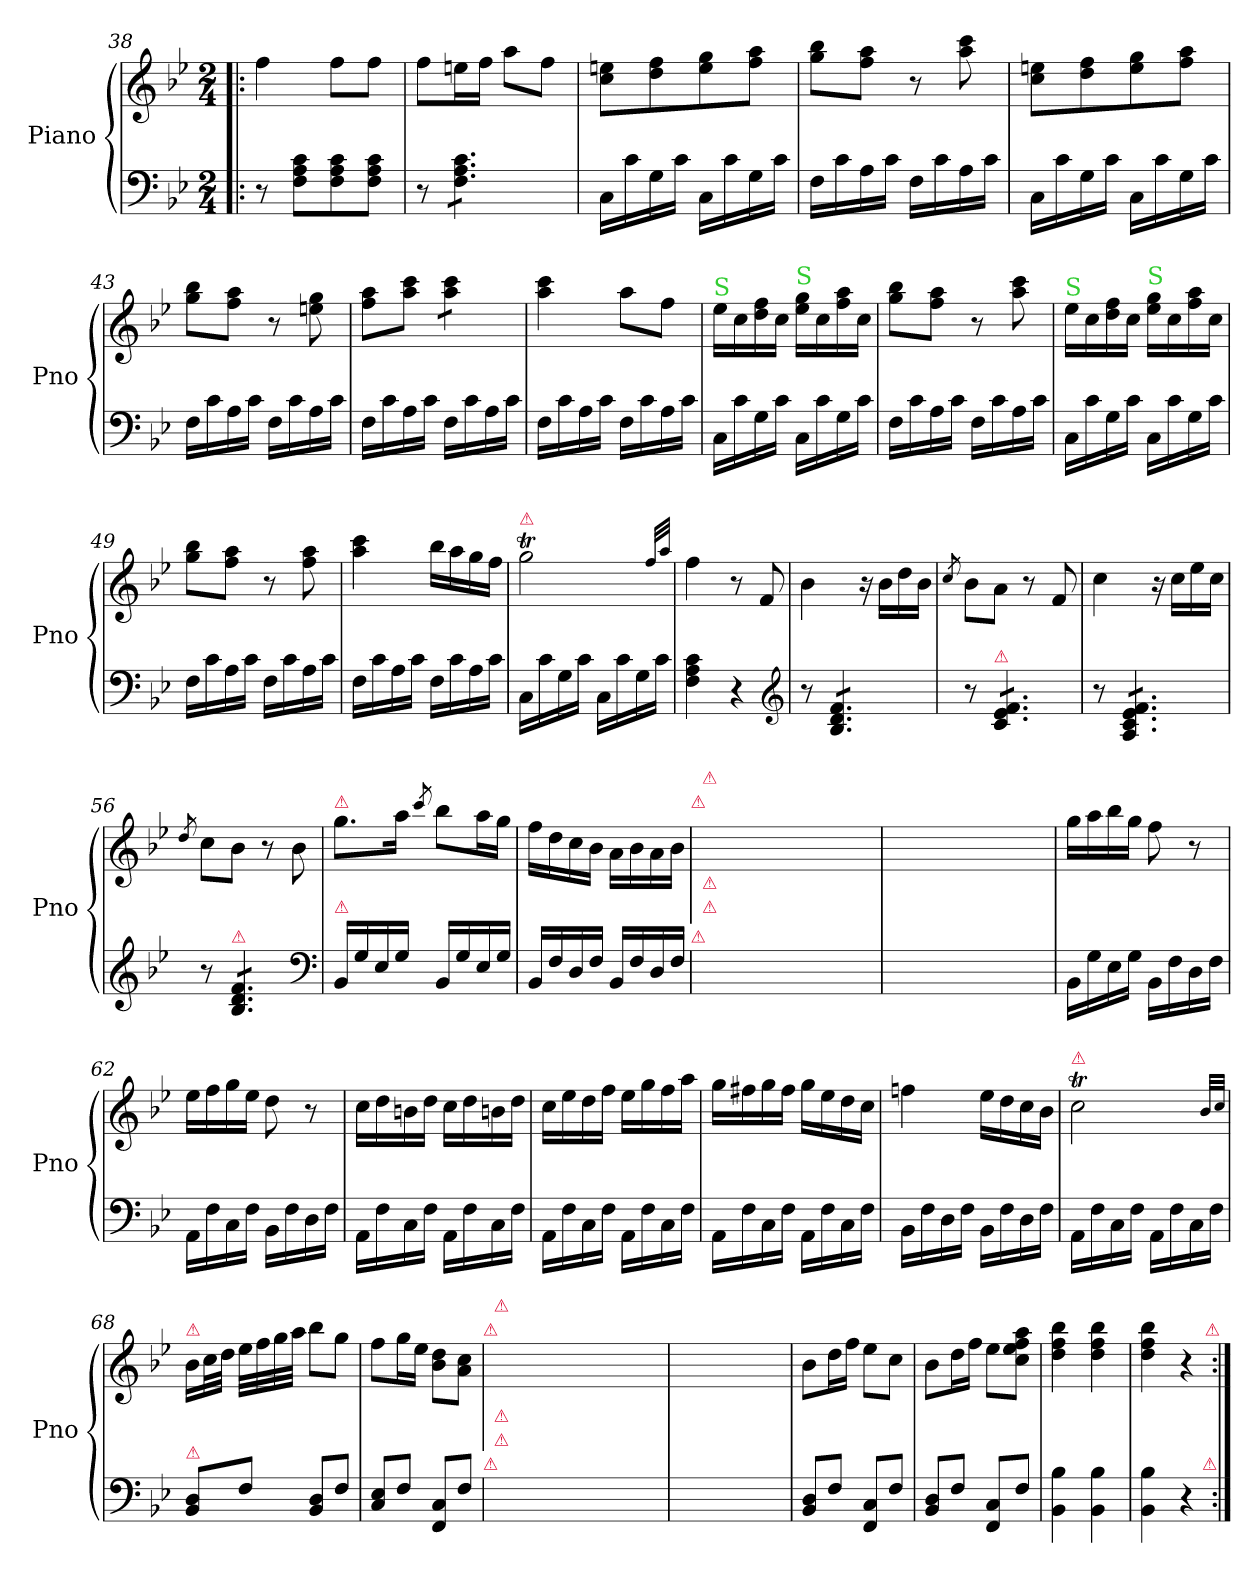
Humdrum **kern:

**kern	**kern
*part1	*part1
*staff2	*staff1
*I"Piano	*
*I'Pno	*
*clefF4	*clefG2
*k[b-e-]	*k[b-e-]
*M2/4	*M2/4
=38!|:	=38!|:
8r	4ff\
8F\ 8A\ 8c\L	.
8F\ 8A\ 8c\	8ff\L
8F\ 8A\ 8c\J	8ff\J
=39	=39
8r	8ff\L
!LO:TX:a:color=crimson:t=⚠	!
*tremolo	*
8F\ 8A\ 8c\L	16een\L
.	16ff\JJ
8F\ 8A\ 8c\	8aa\L
8F\ 8A\ 8c\J	8ff\J
*Xtremolo	*
=40	=40
16C\LL	8cc\ 8een\L
16c\	.
16G\	8dd\ 8ff\
16c\JJ	.
16C\LL	8ee\ 8gg\
16c\	.
16G\	8ff\ 8aa\J
16c\JJ	.
=41	=41
16F\LL	8gg\ 8bb-\L
16c\	.
16A\	8ff\ 8aa\J
16c\JJ	.
16F\LL	8r
16c\	.
16A\	8aa\ 8ccc\
16c\JJ	.
=42	=42
16C\LL	8cc\ 8een\L
16c\	.
16G\	8dd\ 8ff\
16c\JJ	.
16C\LL	8ee\ 8gg\
16c\	.
16G\	8ff\ 8aa\J
16c\JJ	.
=43	=43
16F\LL	8gg\ 8bb-\L
16c\	.
16A\	8ff\ 8aa\J
16c\JJ	.
16F\LL	8r
16c\	.
16A\	8een\ 8gg\
16c\JJ	.
=44	=44
16F\LL	8ff\ 8aa\L
16c\	.
16A\	8aa\ 8ccc\J
16c\JJ	.
!	!LO:TX:a:color=crimson:t=⚠
*	*tremolo
16F\LL	8aa\ 8ccc\L
16c\	.
16A\	8aa\ 8ccc\J
*	*Xtremolo
16c\JJ	.
=45	=45
16F\LL	4aa\ 4ccc\
16c\	.
16A\	.
16c\JJ	.
16F\LL	8aa\L
16c\	.
16A\	8ff\J
16c\JJ	.
=46	=46
!	!LO:TX:a:color=limegreen:t=S
16C\LL	16ee-\LL
16c\	16cc\
16G\	16dd\ 16ff\
16c\JJ	16cc\JJ
!	!LO:TX:a:color=limegreen:t=S
16C\LL	16ee-\ 16gg\LL
16c\	16cc\
16G\	16ff\ 16aa\
16c\JJ	16cc\JJ
=47	=47
16F\LL	8gg\ 8bb-\L
16c\	.
16A\	8ff\ 8aa\J
16c\JJ	.
16F\LL	8r
16c\	.
16A\	8aa\ 8ccc\
16c\JJ	.
=48	=48
!	!LO:TX:a:color=limegreen:t=S
16C\LL	16ee-\LL
16c\	16cc\
16G\	16dd\ 16ff\
16c\JJ	16cc\JJ
!	!LO:TX:a:color=limegreen:t=S
16C\LL	16ee-\ 16gg\LL
16c\	16cc\
16G\	16ff\ 16aa\
16c\JJ	16cc\JJ
=49	=49
16F\LL	8gg\ 8bb-\L
16c\	.
16A\	8ff\ 8aa\J
16c\JJ	.
16F\LL	8r
16c\	.
16A\	8ff\ 8aa\
16c\JJ	.
=50	=50
16F\LL	4aa\ 4ccc\
16c\	.
16A\	.
16c\JJ	.
16F\LL	16bb-\LL
16c\	16aa\
16A\	16gg\
16c\JJ	16ff\JJ
=51	=51
!	!LO:TX:a:color=crimson:t=⚠
16C\LL	2ggT\
16c\	.
16G\	.
16c\JJ	.
16C\LL	.
16c\	.
16G\	.
16c\JJ	.
.	32qqff/LLL
.	32qqaa/JJJ
=52	=52
4F\ 4A\ 4c\	4ff\
4r	8r
.	8f/
*clefG2	*
=53	=53
8r	4b-\
!LO:TX:a:color=crimson:t=⚠	!
*tremolo	*
8B-/ 8d/ 8f/L	.
8B-/ 8d/ 8f/	16r
.	16b-\LL
8B-/ 8d/ 8f/J	16dd\
.	16b-\JJ
=54	=54
.	8qcc/
8r	8b-\L
!LO:TX:a:color=crimson:t=⚠	!
8c/ 8e-/ 8f/L	8a\J
8c/ 8e-/ 8f/	8r
8c/ 8e-/ 8f/J	8f/
=55	=55
8r	4cc\
8A/ 8c/ 8e-/ 8f/L	.
8A/ 8c/ 8e-/ 8f/	16r
.	16cc\LL
8A/ 8c/ 8e-/ 8f/J	16ee-\
.	16cc\JJ
=56	=56
.	8qdd/
8r	8cc\L
!LO:TX:a:color=crimson:t=⚠	!
8B-/ 8d/ 8f/L	8b-\J
8B-/ 8d/ 8f/	8r
8B-/ 8d/ 8f/J	8b-\
*Xtremolo	*
*clefF4	*
=57	=57
!	!LO:TX:a:color=crimson:t=⚠
!LO:TX:a:color=crimson:t=⚠	!
16BB-/LL	8.gg\L
16G/	.
16E-/	.
16G/JJ	16aa\Jk
.	8qccc/
16BB-/LL	8bb-\L
16G/	.
16E-/	16aa\L
16G/JJ	16gg\JJ
=58	=58
16BB-/LL	16ff\LL
16F/	16dd\
16D/	16cc\
16F/JJ	16b-\JJ
16BB-/LL	16a\LL
16F/	16b-\
16D/	16a\
16F/JJ	16b-\JJ
!	!LO:TX:a:color=crimson:t=⚠
!LO:TX:a:color=crimson:t=⚠	!
=59	=59
!	!LO:TX:a:color=crimson:t=⚠
!LO:TX:a:color=crimson:t=⚠	!
!LO:TX:a:color=crimson:t=⚠	!
16BB-/LLyy	8.gg\Lyy
16G/yy	.
16E-/yy	.
16G/JJyy	16aa\Jkyy
.	8qccc/yy
16BB-/LLyy	8bb-\Lyy
16G/yy	.
16E-/yy	16aa\Lyy
16G/JJyy	16gg\JJyy
=60	=60
16BB-/LLyy	16ff\LLyy
16F/yy	16dd\yy
16D/yy	16cc\yy
16F/JJyy	16b-\JJyy
16BB-/LLyy	16a\LLyy
16F/yy	16b-\yy
16D/yy	16a\yy
16F/JJyy	16b-\JJyy
=61	=61
16BB-\LL	16gg\LL
16G\	16aa\
16E-\	16bb-\
16G\JJ	16gg\JJ
16BB-\LL	8ff\
16F\	.
16D\	8r
16F\JJ	.
=62	=62
16AA\LL	16ee-\LL
16F\	16ff\
16C\	16gg\
16F\JJ	16ee-\JJ
16BB-\LL	8dd\
16F\	.
16D\	8r
16F\JJ	.
=63	=63
16AA\LL	16cc\LL
16F\	16dd\
16C\	16bn\
16F\JJ	16dd\JJ
16AA\LL	16cc\LL
16F\	16dd\
16C\	16bn\
16F\JJ	16dd\JJ
=64	=64
16AA\LL	16cc\LL
16F\	16ee-\
16C\	16dd\
16F\JJ	16ff\JJ
16AA\LL	16ee-\LL
16F\	16gg\
16C\	16ff\
16F\JJ	16aa\JJ
=65	=65
16AA\LL	16gg\LL
16F\	16ff#X\
16C\	16gg\
16F\JJ	16ff#\JJ
16AA\LL	16gg\LL
16F\	16ee-\
16C\	16dd\
16F\JJ	16cc\JJ
=66	=66
16BB-\LL	4ffn\
16F\	.
16D\	.
16F\JJ	.
16BB-\LL	16ee-\LL
16F\	16dd\
16D\	16cc\
16F\JJ	16b-\JJ
=67	=67
!	!LO:TX:a:color=crimson:t=⚠
16AA\LL	2ccT\
16F\	.
16C\	.
16F\JJ	.
16AA\LL	.
16F\	.
16C\	.
16F\JJ	.
.	32qqb-/LLL
.	32qqcc/JJJ
=68	=68
!	!LO:TX:a:color=crimson:t=⚠
!LO:TX:a:color=crimson:t=⚠	!
8BB-/ 8D/L	16b-\LL
.	32cc\L
.	32dd\JJJ
8F/J	32ee-\LLL
.	32ff\
.	32gg\
.	32aa\JJJ
8BB-/ 8D/L	8bb-\L
8F/J	8gg\J
=69	=69
8C/ 8E-/L	8ff\L
8F/J	16gg\L
.	16ee-\JJ
8FF/ 8C/L	8b-\ 8dd\L
8F/J	8a\ 8cc\J
!	!LO:TX:a:color=crimson:t=⚠
!LO:TX:a:color=crimson:t=⚠	!
=70	=70
!	!LO:TX:a:color=crimson:t=⚠
!LO:TX:a:color=crimson:t=⚠	!
!LO:TX:a:color=crimson:t=⚠	!
8BB-yy/ 8Dyy/L	16b-\LLyy
.	32cc\Lyy
.	32dd\JJJyy
8F/Jyy	32ee-\LLLyy
.	32ff\yy
.	32gg\yy
.	32aa\JJJyy
8BB-yy/ 8D/L	8bb-\Lyy
8F/Jyy	8gg\Jyy
=71	=71
8Cyy/ 8E-yy/L	8ff\Lyy
8F/Jyy	16gg\Lyy
.	16ee-\JJyy
8FFyy/ 8Cyy/L	8b-yy\ 8ddyy\L
8F/Jyy	8ayy\ 8ccyy\J
=72	=72
8BB-/ 8D/L	8b-\L
8F/J	16dd\L
.	16ff\JJ
8FF/ 8C/L	8ee-\L
8F/J	8cc\J
=73	=73
8BB-/ 8D/L	8b-\L
8F/J	16dd\L
.	16ff\JJ
8FF/ 8C/L	8ee-\L
8F/J	8cc\ 8ee-\ 8ff\ 8aa\J
=74	=74
4BB-\ 4B-\	4dd\ 4ff\ 4bb-\
4BB-\ 4B-\	4dd\ 4ff\ 4bb-\
=75	=75
4BB-\ 4B-\	4dd\ 4ff\ 4bb-\
4r	4r
!	!LO:TX:a:color=crimson:t=⚠
!LO:TX:a:color=crimson:t=⚠	!
=:|!	=:|!
*-	*-
